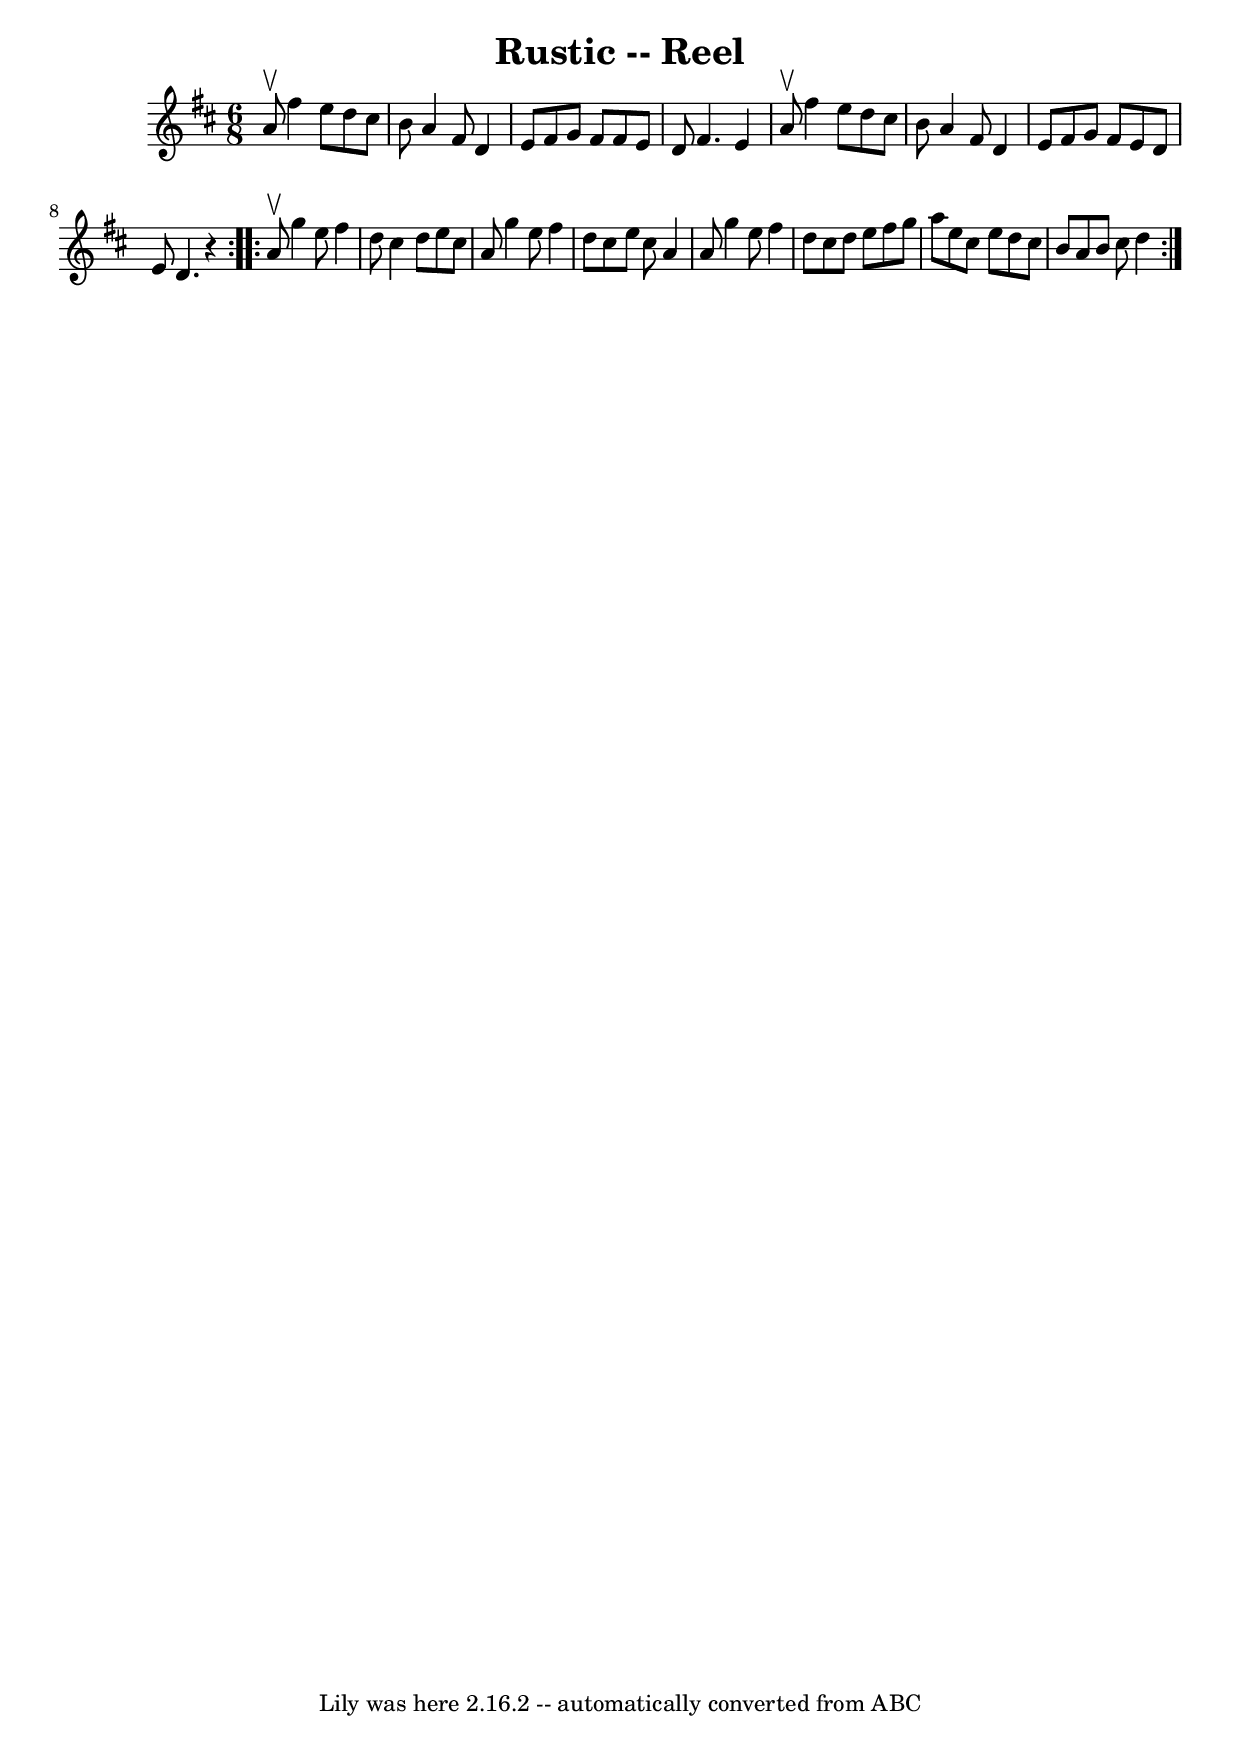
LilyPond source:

\version "2.16.2"
\include "Mammoth.ily"
\header {
  %% book = "Ryan's Mammoth Collection"
  crossRefNumber = "1"
  footnotes = "\\\\256\\\\RUSTIC REEL. Each gent. has two partners. Form as for\\\\Spanish Dance. Each gent. chases out with right hand\\\\lady opposite, and back; chases out with left hand\\\\lady opposite, and back. All forward and back -- pass\\\\through to next couples."
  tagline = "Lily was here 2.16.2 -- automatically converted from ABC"
  title = "Rustic -- Reel"

}
voicedefault =  {



  \repeat volta 2 {

    \time 6/8 
    \key d \major
 a'8^\upbow |
    fis''4 e''8 d''8    
    cis''8 b'8    |
    a'4 fis'8 d'4 e'8    |
    fis'8    
    g'8 fis'8 fis'8 e'8 d'8    |
    fis'4. e'4 a'8^\upbow  
    |
    fis''4 e''8 d''8 cis''8 b'8    |
    a'4    
    fis'8 d'4 e'8    |
    fis'8 g'8 fis'8 e'8 d'8 e'8    
    |
    d'4.    r4   
  }     
  \repeat volta 2 {
    a'8^\upbow |
    g''4 
    e''8 fis''4 d''8    |
    cis''4 d''8 e''8 cis''8 a'8 
    |
    g''4 e''8 fis''4 d''8    |
    cis''8 e''8    
    cis''8 a'4 a'8    |
    g''4 e''8 fis''4 d''8    |
    
    cis''8 d''8 e''8 fis''8 g''8 a''8    |
    e''8 cis''8 
    e''8 d''8 cis''8 b'8    |
    a'8 b'8 cis''8 d''4    

  }   

}

\score{
  <<

    \context Staff="default"
    {
      \voicedefault 
      
    }

  >>
  \layout {
    
  }
  \midi {
  }

}
